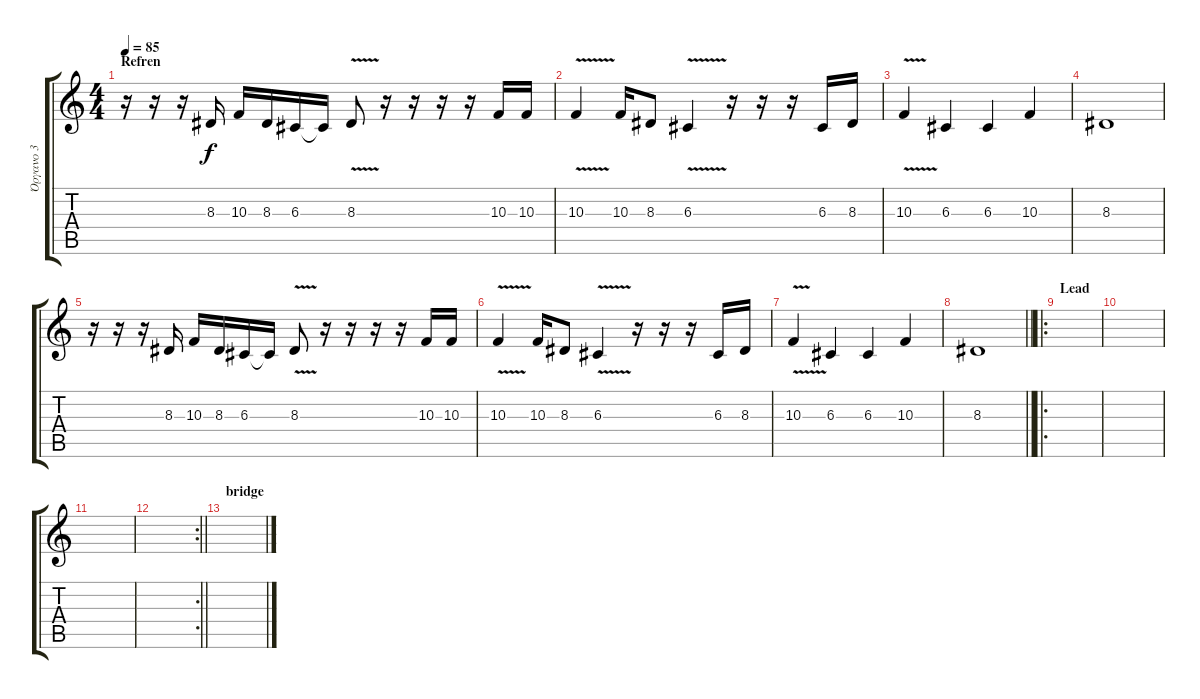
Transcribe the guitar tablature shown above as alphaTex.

\track ("Όργανο 3" "Όργανο 3") {instrument altosax}
\staff {score tabs}
\tuning (E4 B3 G3 D3 A2 E2) {hide}
\ts (4 4)
\section ("" "Refren")
\tempo 85
\clef g2
\ks c
r.16{dy f} r.16 r.16 8.3.16 10.3.16 8.3.16 6.3.16 6.3{t}.16 8.3{v}.8 r.16 r.16 r.16 r.16 10.3.16 10.3.16 |
10.3{v}.4 10.3.16 8.3.8 6.3{v}.4 r.16 r.16 r.16 6.3.16 8.3.16 |
10.3{v}.4 6.3.4 6.3.4 10.3.4 |
8.3.1 |
r.16 r.16 r.16 8.3.16 10.3.16 8.3.16 6.3.16 6.3{t}.16 8.3{v}.8 r.16 r.16 r.16 r.16 10.3.16 10.3.16 |
10.3{v}.4 10.3.16 8.3.8 6.3{v}.4 r.16 r.16 r.16 6.3.16 8.3.16 |
10.3{v}.4 6.3.4 6.3.4 10.3.4 |
\barLineRight lightlight
8.3.1 |
\ro
\section ("" "Lead")
|
|
|
\rc 2
\barLineRight lightlight
|
\section ("" "bridge")
